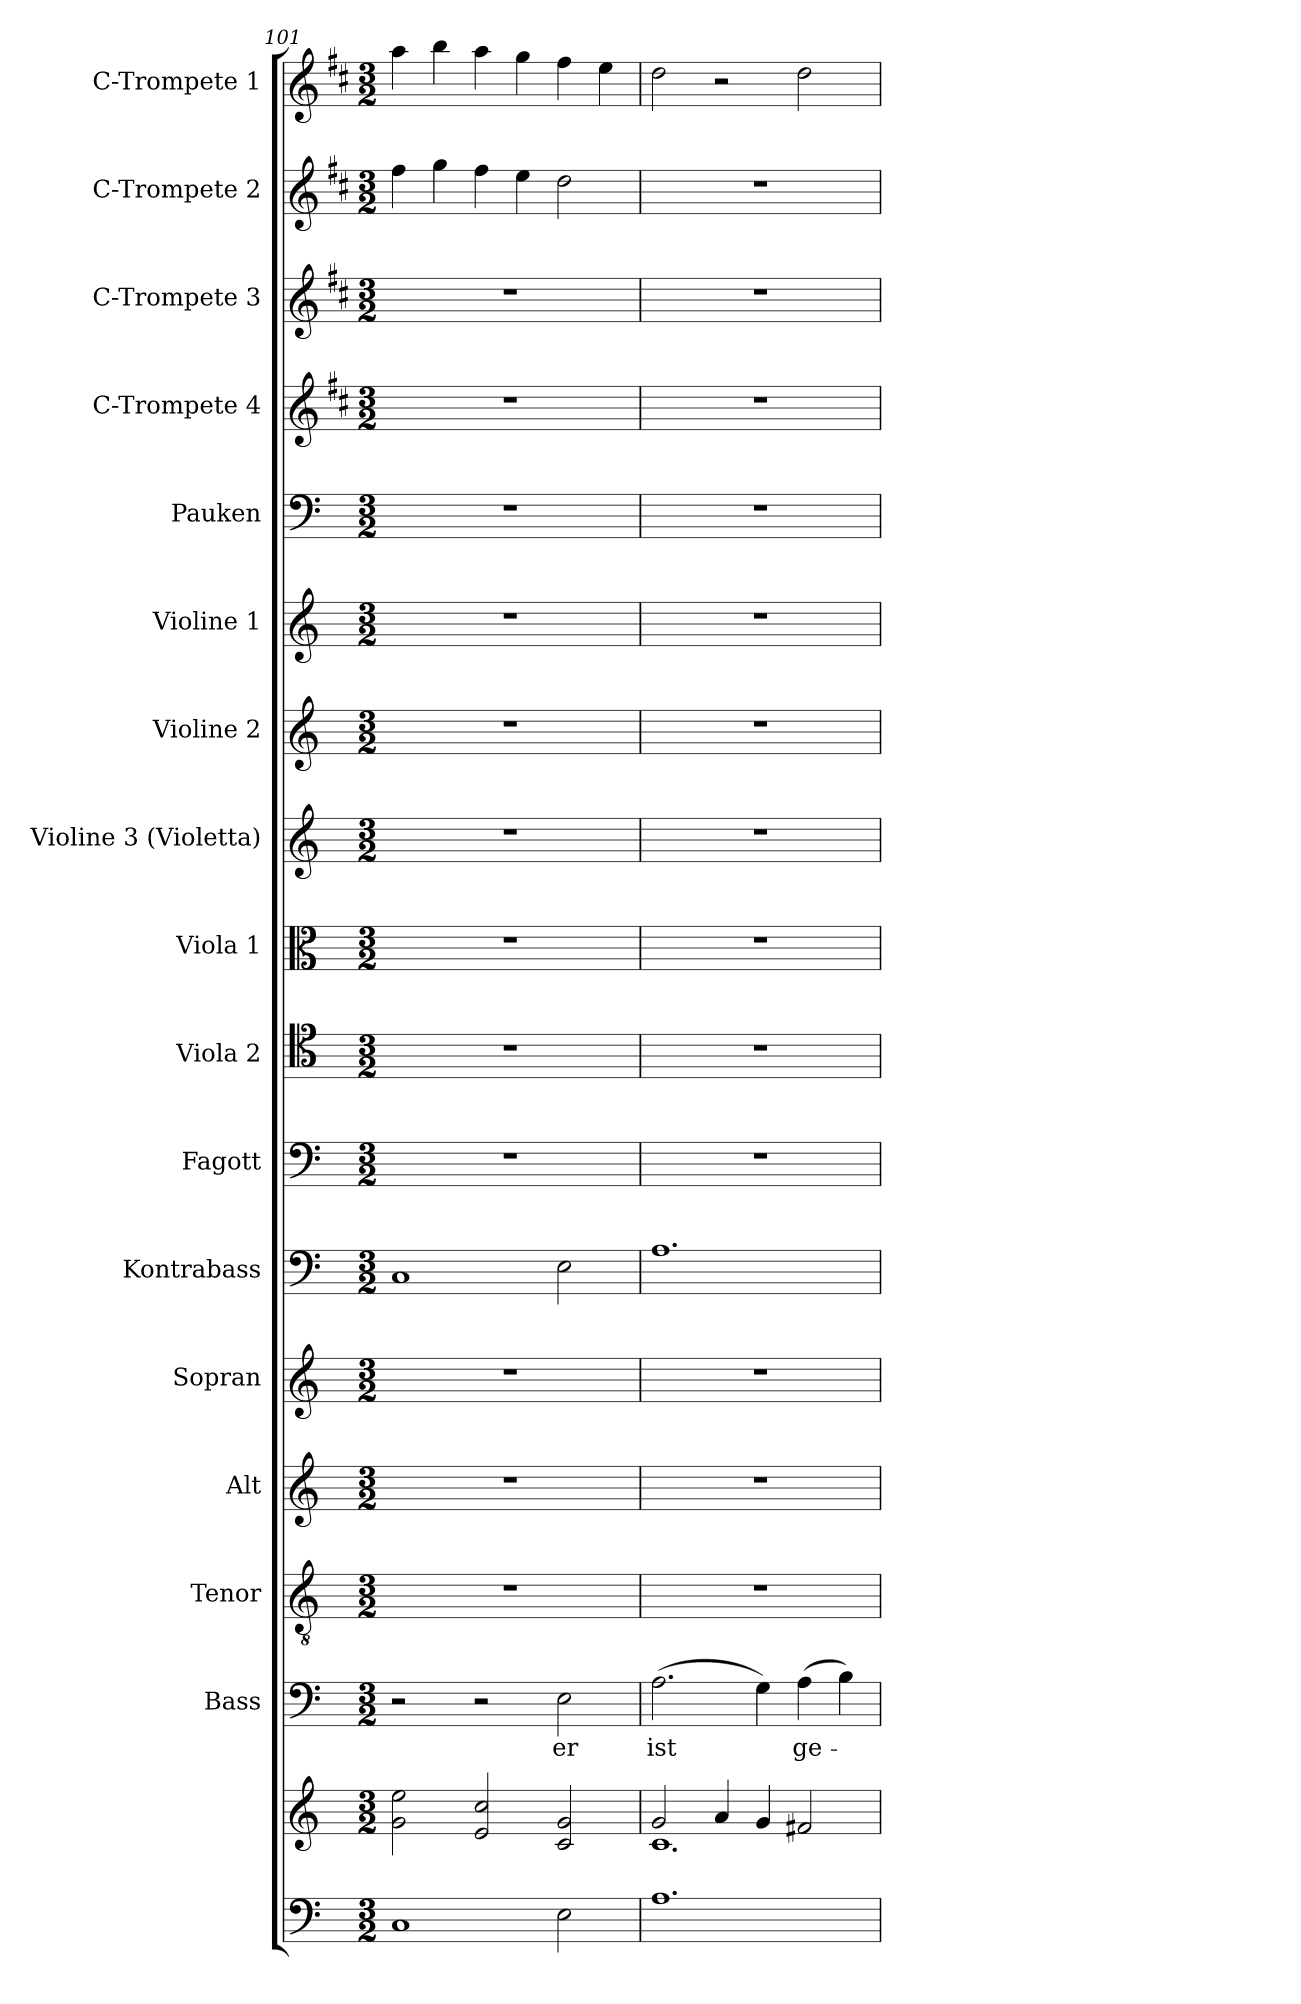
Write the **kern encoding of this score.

**kern	**kern	**kern	**text	**kern	**kern	**kern	**kern	**kern	**kern	**kern	**kern	**kern	**kern	**kern	**kern	**kern	**kern	**kern
*part17	*part17	*part16	*part16	*part15	*part14	*part13	*part12	*part11	*part10	*part9	*part8	*part7	*part6	*part5	*part4	*part3	*part2	*part1
*staff18	*staff17	*staff16	*staff16	*staff15	*staff14	*staff13	*staff12	*staff11	*staff10	*staff9	*staff8	*staff7	*staff6	*staff5	*staff4	*staff3	*staff2	*staff1
*	*	*I"Bass	*	*I"Tenor	*I"Alt	*I"Sopran	*I"Kontrabass	*I"Fagott	*I"Viola 2	*I"Viola 1	*I"Violine 3 (Violetta)	*I"Violine 2	*I"Violine 1	*I"Pauken	*I"C-Trompete 4	*I"C-Trompete 3	*I"C-Trompete 2	*I"C-Trompete 1
*	*	*I'B.	*	*I'T.	*I'A.	*I'S.	*I'Kb.	*I'Fg.	*I'Vla. 2	*I'Vla. 1	*I'Vl. 3	*I'Vl. 2	*I'Vl. 1	*I'Pk.	*I'C Trp. 4	*I'C Trp. 3	*I'C Trp. 2	*I'C Trp. 1
*clefF4	*clefG2	*clefF4	*	*clefGv2	*clefG2	*clefG2	*clefF4	*clefF4	*clefC4	*clefC3	*clefG2	*clefG2	*clefG2	*clefF4	*clefG2	*clefG2	*clefG2	*clefG2
*	*	*	*	*	*	*	*ITrd7c12	*	*	*	*	*	*	*	*ITrd1c2	*ITrd1c2	*ITrd1c2	*ITrd1c2
*k[]	*k[]	*k[]	*	*k[]	*k[]	*k[]	*k[]	*k[]	*k[]	*k[]	*k[]	*k[]	*k[]	*k[]	*k[]	*k[]	*k[]	*k[]
*C:	*C:	*C:	*	*C:	*C:	*C:	*C:	*C:	*C:	*C:	*C:	*C:	*C:	*C:	*C:	*C:	*C:	*C:
*M3/2	*M3/2	*M3/2	*	*M3/2	*M3/2	*M3/2	*M3/2	*M3/2	*M3/2	*M3/2	*M3/2	*M3/2	*M3/2	*M3/2	*M3/2	*M3/2	*M3/2	*M3/2
=101	=101	=101	=101	=101	=101	=101	=101	=101	=101	=101	=101	=101	=101	=101	=101	=101	=101	=101
1C	2g\ 2ee\	2r	.	1.r	1.r	1.r	1CC	1.r	1.r	1.r	1.r	1.r	1.r	1.r	1.r	1.r	4ee\	4gg\
.	.	.	.	.	.	.	.	.	.	.	.	.	.	.	.	.	4ff\	4aa\
.	2e/ 2cc/	2r	.	.	.	.	.	.	.	.	.	.	.	.	.	.	4ee\	4gg\
.	.	.	.	.	.	.	.	.	.	.	.	.	.	.	.	.	4dd\	4ff\
!	!	!	!LO:LY:b	!	!	!	!	!	!	!	!	!	!	!	!	!	!	!
2E\	2c/ 2g/	2E\	er	.	.	.	2EE\	.	.	.	.	.	.	.	.	.	2cc\	4ee\
.	.	.	.	.	.	.	.	.	.	.	.	.	.	.	.	.	.	4dd\
!!LO:PB:g=z
=102	=102	=102	=102	=102	=102	=102	=102	=102	=102	=102	=102	=102	=102	=102	=102	=102	=102	=102
*	*^	*	*	*	*	*	*	*	*	*	*	*	*	*	*	*	*	*
!	!	!	!	!LO:LY:b	!	!	!	!	!	!	!	!	!	!	!	!	!	!	!
1.A	2g/	1.c	(>2.A\	ist	1.r	1.r	1.r	1.AA	1.r	1.r	1.r	1.r	1.r	1.r	1.r	1.r	1.r	1.r	2cc\
.	4a/	.	.	.	.	.	.	.	.	.	.	.	.	.	.	.	.	.	2r
.	4g/	.	4G\)	.	.	.	.	.	.	.	.	.	.	.	.	.	.	.	.
!	!	!	!	!LO:LY:b	!	!	!	!	!	!	!	!	!	!	!	!	!	!	!
.	2f#X/	.	(>4A\	ge-	.	.	.	.	.	.	.	.	.	.	.	.	.	.	2cc\
.	.	.	4B\)	.	.	.	.	.	.	.	.	.	.	.	.	.	.	.	.
*	*v	*v	*	*	*	*	*	*	*	*	*	*	*	*	*	*	*	*	*
=	=	=	=	=	=	=	=	=	=	=	=	=	=	=	=	=	=	=
*-	*-	*-	*-	*-	*-	*-	*-	*-	*-	*-	*-	*-	*-	*-	*-	*-	*-	*-
